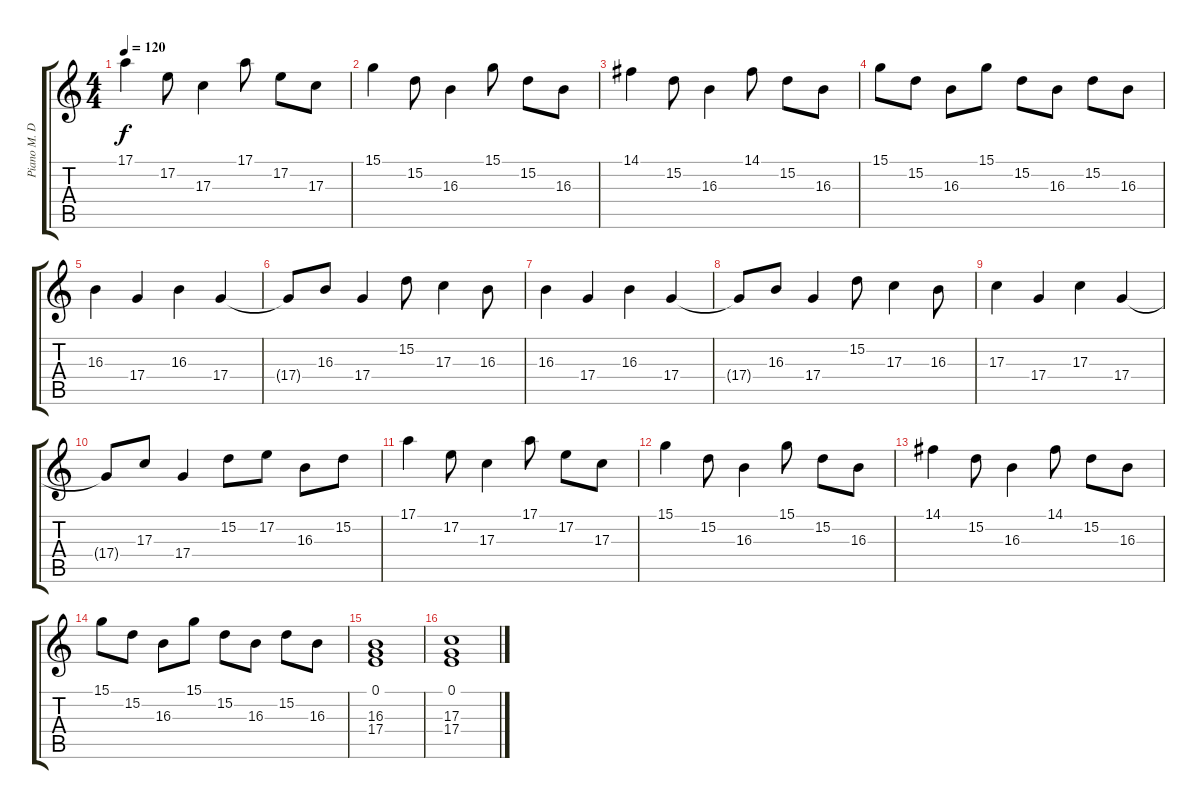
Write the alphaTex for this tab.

\track ("Piano M. Der." "Piano M. D") {instrument acousticgrandpiano}
\staff {score tabs}
\tuning (E4 B3 G3 D3 A2 E2) {hide}
\ts (4 4)
\tempo 120
\clef g2
\ks c
17.1.4{dy f} 17.2.8 17.3.4 17.1.8 17.2.8 17.3.8 |
15.1.4 15.2.8 16.3.4 15.1.8 15.2.8 16.3.8 |
14.1.4 15.2.8 16.3.4 14.1.8 15.2.8 16.3.8 |
15.1.8 15.2.8 16.3.8 15.1.8 15.2.8 16.3.8 15.2.8 16.3.8 |
16.3.4 17.4.4 16.3.4 17.4.4 |
17.4{t}.8 16.3.8 17.4.4 15.2.8 17.3.4 16.3.8 |
16.3.4 17.4.4 16.3.4 17.4.4 |
17.4{t}.8 16.3.8 17.4.4 15.2.8 17.3.4 16.3.8 |
17.3.4 17.4.4 17.3.4 17.4.4 |
17.4{t}.8 17.3.8 17.4.4 15.2.8 17.2.8 16.3.8 15.2.8 |
17.1.4 17.2.8 17.3.4 17.1.8 17.2.8 17.3.8 |
15.1.4 15.2.8 16.3.4 15.1.8 15.2.8 16.3.8 |
14.1.4 15.2.8 16.3.4 14.1.8 15.2.8 16.3.8 |
15.1.8 15.2.8 16.3.8 15.1.8 15.2.8 16.3.8 15.2.8 16.3.8 |
(0.1 16.3 17.4).1 |
(0.1 17.3 17.4).1
